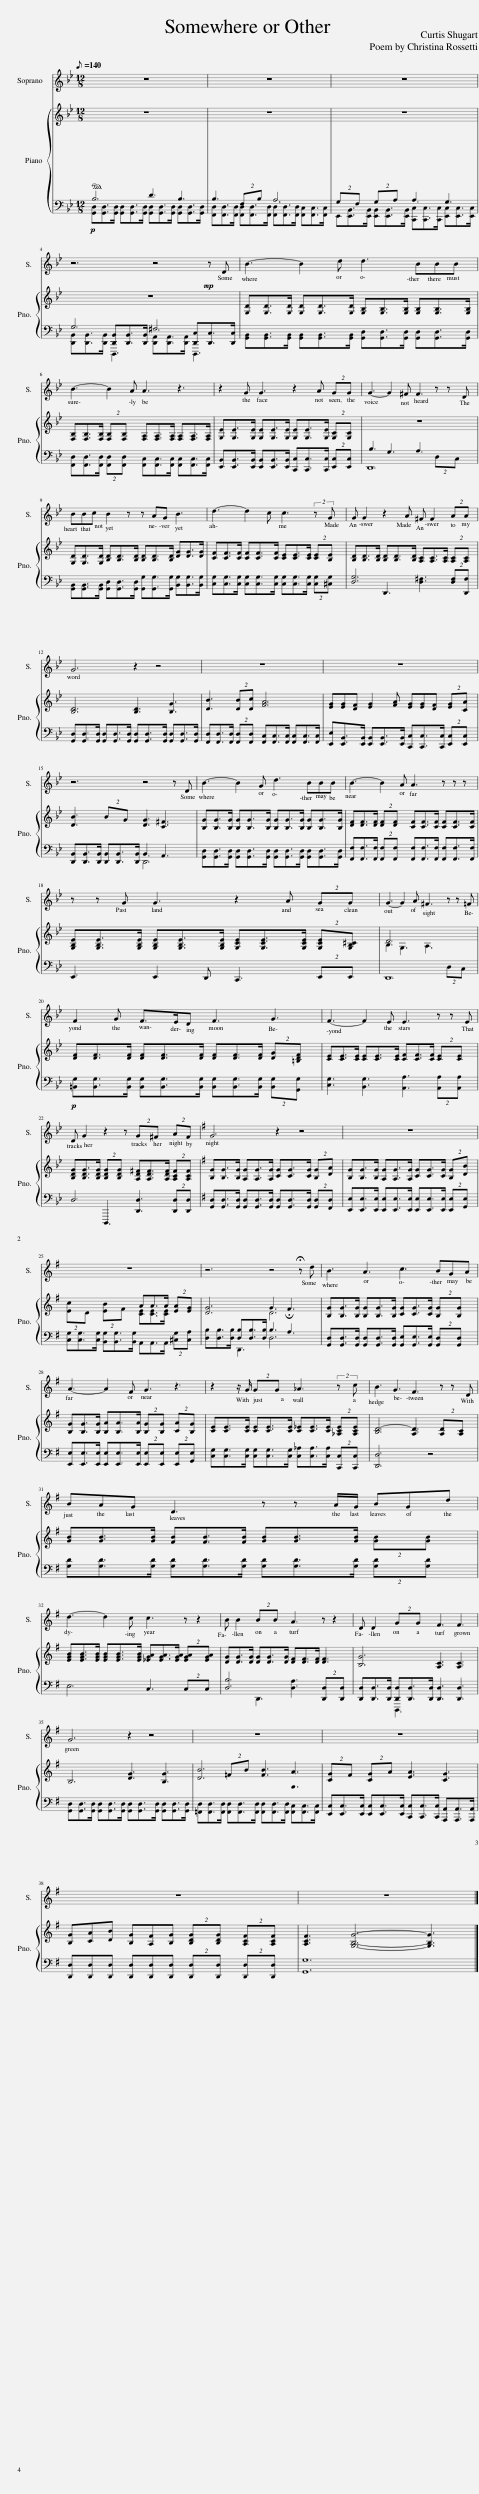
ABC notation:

X:1
%%score 1 { ( 2 6 ) | ( 3 4 5 ) }
L:1/8
Q:1/8=140
M:12/8
I:linebreak $
K:Bb
V:1 treble
V:2 treble
V:6 treble
V:3 bass
V:4 bass
V:5 bass
V:1
 z12 | z12 | z12 |$ z6 z4 z D | B3- B2 d d3 BBB |$ %5
 B3- B2 A A3 z3 | z2 G G3 z2 A (2:3:2GG | G3- G2 ^F F3 z z D |$ BBc B2 z z AG B3 | d3- d2 c c3 (2:3:2z G | %10
 G G2 z2 A ^F F2 (2:3:2AA |$ G6 z2 z4 | z12 | z12 |$ z6 z4 z D | %15
 B3- B2 G d3 BBB | B3- B2 A A3 z z z |$ z z G G3 z2 A (2:3:2GG | G3- G2 A ^F3 z z =F |$ F2 G F>ED F3 G3 | %20
 F3- F2 E E3 z z E |$ D G2 z2 z (2:3:2G^F (2:3:2AF |[K:G] G6 z2 z4 | z12 |$ z12 | %25
 z6 z4 !fermata!z d | B3 A3 c3 BGA |$ A3- A2 F G3 z3 | z2 z/ G/ (2:3:2GG _A3 (2:3:2z c | B3 G3 F3 z z D |$ %30
 BAG D3 z z A/G/ BGd |$ d3- d2 c c3 z z2 | B B2 (2:3:2BB A3 z z2 | D D2 (2:3:2GG F3 F3 |$ G6 z2 z4 | %35
 z12 | z12 |$ z12 | z12 |] %39
V:2
!ped! z12!ped-up! | z12 | z12 |$ z12!mp! | [G,D][G,D]>[G,D] [G,D][G,D]>[G,D] [G,B,][G,B,]>[G,B,] [G,B,][G,B,]>[G,B,] |$ %5
 [F,B,][F,B,]>[F,B,] (2:3:2[F,B,][F,B,] [F,A,][F,A,]>[F,A,] [F,A,][F,A,]>[F,A,] | [G,E][G,E]>[G,E] [G,E][G,E]>[G,E] [G,E][G,E]>[G,E] (2:3:2[G,C][G,C] | z12 |$ [G,D][G,D]>[G,D] [B,D][B,D]>[B,D] [B,D][B,D]>[B,D] [DG][DG]>[DG] | [CF][CF]>[CF] [CF][CF]>[CF] [CE][CE]>[CE] (2:3:2[CE][B,E] | %10
 [B,D][B,D]>[B,D] [B,D][B,D]>[B,D] [A,C][A,C]>[A,C] (2:3:2[A,C][A,C] |$ [B,D]6 [B,D]3 [B,G]3 | [DB]3 (2:3:2[DB][Dc] [FA]6 | [EG][EG][DF] [EG]2 [FA] [EG][EG][DF] (2:3:2[EG][CA] |$ [DB]3 (2:3:2BG [DG]3 [C^F]3 | %15
 [B,G][B,G]>[B,G] [B,G][B,G]>[B,G] [B,G][B,G]>[B,G] [B,G][B,G]>[B,G] | [DF][DF]>[DF] (2:3:2[DF][DF] [CF][CF]>[CF] [CF][CF]>[CF] |$ [G,B,E][G,B,E]>[G,B,E] [G,B,E][G,B,E]>[G,B,E] [G,CE][G,CE]>[G,CE] (2:3:2[G,CE][G,B,^C] | D6 x2 x4 |$ [DF][DF]>[DF] [DF][DF]>[DF] [DF][DF]>[DF] (2:3:2[DG][=B,DF] | %20
 [CE][CE]>[CE] [CE][CE]>[CE] [CF][CF]>[CF] (2:3:2[CE][CE] |$ [B,DG][B,DG]>[B,DG] (2:3:2[B,DG][B,DG] [A,D^F][A,DF]>[A,DF] (2:3:2[A,CF][A,CF] |[K:G] [B,G][B,G]>[B,G] [A,G][A,G]>[A,G] [CG][CG]>[CG] (2:3:2[B,G][DA] | [B,G][B,G]>[B,G] [A,G][A,G]>[A,G] [CG][CG]>[CG] (2:3:2[B,G][DB] |$ x x2 x x2 AA>A (2:3:2[EA][EG] | %25
 [DG]6 D6 | [B,G][B,G]>[B,G] [B,G][B,G]>[B,G] [CG][CG]>[CG] (2:3:2[B,G][B,G] |$ [B,G][B,G]>[B,G] [B,A][B,A]>[B,A] (2:3:2[B,G][B,G] (2:3:2[CA][B,G] | [CE][CE]>[CE] [CE][CE]>[CE] [C_E][CE]>[CE] (2:3:2[_A,CE][A,CE] | [B,D-]6 [A,D]3 (2:3:2[A,D][A,C] |$ %30
 [GB][GB]>[GB] [FB][FB]>[FB] [GB][GB]>[GB] (2:3:2[GB][GB] |$ [EGB][EGB]>[EGB] [EGB][EGB]>[EGB] [_EGA][EGA]>[EGA] (2:3:2[EGA][EGA] | [DG][DG]>[DG] [DG][DG]>[DG] [DF][DF]>[DF] [DF]3 | [B,G]6 [A,C]3 [A,C]3 |$ B,6 [DG]3 [B,G]3 | %35
 [DB]6 [=FB]3 [FA]3 | (2:3:2[CG]F (2:3:2[CG]A [EA]3 [CG]3 |$ [B,G][CA][DB] [B,G][A,F][B,G] (2:3:2[B,DG][B,DG] (2:3:2[A,CF][A,CF] | [A,CF]3 [G,B,G]6- [G,B,G]3 |] %39
V:3
!p! [G,,D,][G,,D,]>[G,,D,] [G,,D,][G,,D,]>[G,,D,] [G,,D,][G,,D,]>[G,,D,] [G,,D,][G,,D,]>[G,,D,] | [F,,D,][F,,D,]>[F,,D,] [F,,D,][F,,D,]>[F,,D,] [F,,D,][F,,D,]>[F,,D,] [F,,C,][F,,C,]>[F,,C,] | E,,[E,,B,,]>[E,,B,,] [E,,B,,][E,,B,,]>[E,,B,,] [C,,C,][C,,C,]>[C,,C,] [E,,C,][E,,C,]>[E,,C,] |$ [D,,B,,][D,,B,,]>[D,,B,,] [D,,B,,][D,,B,,]>[D,,B,,] [D,,A,,][D,,A,,]>[D,,A,,] [D,,C,][D,,C,]>[D,,C,] | [G,,B,,][G,,B,,]>[G,,B,,] [G,,B,,][G,,B,,]>[G,,B,,] [G,,D,][G,,D,]>[G,,D,] [G,,D,][G,,D,]>[G,,D,] |$ %5
 [F,,D,][F,,D,]>[F,,D,] (2:3:2[F,,D,][F,,D,] [F,,C,][F,,C,]>[F,,C,] [F,,C,][F,,C,]>[F,,C,] | [E,,B,,][E,,B,,]>[E,,B,,] [E,,B,,][E,,B,,]>[E,,B,,] [C,,C,][C,,C,]>[C,,C,] (2:3:2[E,,C,][E,,C,] | D,,12 |$ [G,,B,,][G,,B,,]>[G,,B,,] [G,,D,][G,,D,]>[G,,D,] [G,,G,][G,,G,]>[G,,G,] [B,,G,][B,,G,]>[B,,G,] | [C,G,][C,G,]>[C,G,] [C,G,][C,G,]>[C,G,] [C,G,][C,G,]>[C,G,] (2:3:2[C,G,][^C,G,] | %10
 [D,G,]6 [D,^F,]3 (2:3:2[D,F,][D,,F,] |$ [G,,D,][G,,D,]>[G,,D,] [G,,D,][G,,D,]>[G,,D,] [G,,D,][G,,D,]>[G,,D,] [G,,D,][G,,D,]>[G,,D,] | [F,,D,][F,,D,]>[F,,D,] (2:3:2[F,,D,][F,,D,] [F,,C,][F,,C,]>[F,,C,] [F,,C,][F,,C,]>[F,,C,] | [E,,E,][E,,B,,]>[E,,B,,] [E,,B,,][E,,B,,]>[E,,B,,] [C,,C,][C,,C,]>[C,,C,] (2:3:2[E,,C,][E,,C,] |$ [D,,B,,][D,,B,,]>[D,,B,,] [D,,B,,][D,,B,,]>[D,,B,,] D,,6 | %15
 [G,,D,][G,,D,]>[G,,D,] [G,,D,][G,,D,]>[G,,D,] [G,,D,][G,,D,]>[G,,D,] [G,,D,][G,,D,]>[G,,D,] | [F,,F,][F,,F,]>[F,,F,] (2:3:2[F,,F,][F,,F,] [F,,F,][F,,F,]>[F,,F,] [F,,F,][F,,F,]>[F,,F,] |$ E,,3 E,,2 D,, C,,3 (2:3:2E,,E,, | D,,12 |$!p! [=B,,G,][B,,G,]>[B,,G,] [B,,G,][B,,G,]>[B,,G,] [B,,G,][B,,G,]>[B,,G,] (2:3:2[B,,G,][G,,G,] | %20
 [C,G,]3 [B,,G,]3 [A,,A,]3 (2:3:2[A,,A,][A,,A,] |$ D,6 [D,,D,]3 (2:3:2[D,,D,][D,,D,] |[K:G] [G,,D,][G,,D,]>[G,,D,] [G,,D,][G,,D,]>[G,,D,] [G,,D,][G,,D,]>[G,,D,] (2:3:2[G,,D,][F,,D,] | [E,,E,][E,,E,]>[E,,E,] [E,,E,][E,,E,]>[E,,E,] [E,,E,][E,,E,]>[E,,E,] (2:3:2[E,,E,][G,,E,] |$ [C,G,][C,G,]>[C,G,] [B,,G,][B,,G,]>[B,,G,] A,,A,,>A,, (2:3:2[^C,G,][C,A,] | %25
 [D,B,][D,B,]>[D,B,] [D,B,][D,B,]>[D,B,] D,6 | [G,,D,][G,,D,]>[G,,D,] [G,,D,][G,,D,]>[G,,D,] [G,,E,][G,,E,]>[G,,E,] (2:3:2[G,,D,][G,,D,] |$ [E,,E,][E,,E,]>[E,,E,] [E,,E,][E,,E,]>[E,,E,] (2:3:2[E,,E,][E,,E,] (2:3:2[E,,E,][G,,E,] | [C,G,][C,G,]>[C,G,] [C,G,][C,G,]>[C,G,] [C,_A,][C,A,]>[C,A,] (2:3:2[C,,C,][C,,C,] | [D,,D,]6 x2 z4 |$ %30
 [G,D][G,D]>[G,D] [G,D][G,D]>[G,D] [G,D][G,D]>[G,D] (2:3:2[G,D][G,D] |$ E,6 C,3 (2:3:2C,C, | [D,B,]6 [D,A,]3 (2:3:2[D,,D,][D,,D,] | [D,,D,][D,,D,]>[D,,D,] [D,,D,][D,,D,]>[D,,D,] [D,,D,]3 [D,,D,]3 |$ [G,,D,][G,,D,]>[G,,D,] [G,,D,][G,,D,]>[G,,D,] [G,,D,][G,,D,]>[G,,D,] [G,,D,][G,,D,]>[G,,D,] | %35
 [=F,,D,][F,,D,]>[F,,D,] [F,,D,][F,,D,]>[F,,D,] [F,,D,][F,,D,]>[F,,D,] [F,,C,][F,,C,]>[F,,C,] | [E,,C,][E,,C,]>[E,,C,] [E,,C,][E,,C,]>[E,,C,] [C,,C,][C,,C,]>[C,,C,] [A,,,A,,][A,,,A,,]>[A,,,A,,] |$ [D,,D,][D,,D,][D,,D,] [D,,D,][D,,D,][D,,D,] (2:3:2[D,,D,][D,,D,] (2:3:2[D,,D,][D,,D,] | [G,,G,]12 |] %39
V:4
 B,6 D3 B,3 | B,3 (2:3:2F,B, A,6 | (2:3:2G,F, (2:3:2G,A, A,3 G,3 |$ G,6 ^F,6 | x12 |$ %5
 x12 | x12 | B,3 G,3 A,3 (2:3:2D,C, |$ x12 | x12 | %10
 x3 D,,3 x6 |$ x12 | x12 | x12 |$ x6 B,,3 A,,3 | %15
 x12 | x12 |$ x12 | x9 (2:3:2D,C, |$ x12 | %20
 x12 |$ x3 D,,,3 x6 |[K:G] x12 | x12 |$ x12 | %25
 x6 B,3 A,3 | x12 |$ x12 | x12 | x12 |$ %30
 x12 |$ x12 | x3 D,,3 x6 | x3 D,,,3 x6 |$ x12 | %35
 x12 | x12 |$ x12 | x12 |] %39
V:5
 x12 | x12 | x12 |$ x3 D,,,3 x3 D,,,3 | x12 |$ %5
 x12 | x12 | x12 |$ x12 | x12 | %10
 x12 |$ x12 | x12 | x12 |$ x12 | %15
 x12 | x12 |$ x12 | x12 |$ x12 | %20
 x12 |$ x12 |[K:G] x12 | x12 |$ x12 | %25
 x3 D,,3 x6 | x12 |$ x12 | x12 | x12 |$ %30
 x12 |$ x12 | x12 | x12 |$ x12 | %35
 x12 | x12 |$ x12 | x12 |] %39
V:6
 x12 | x12 | x12 |$ x12 | x12 |$ %5
 x12 | x12 | x12 |$ x12 | x12 | %10
 x12 |$ x12 | x12 | x12 |$ x12 | %15
 x12 | x12 |$ x12 | B,3 G,3 A,3 x3 |$ x12 | %20
 x12 |$ x12 |[K:G] x12 | x12 |$ (2:3:2[Ec]D (2:3:2[EB]F [CE][CE]>[CE] x3 | %25
 x6 G3 !fermata!F3 | x12 |$ x12 | x12 | x12 |$ %30
 x12 |$ x12 | x12 | x12 |$ x12 | %35
 x3 (2:3:2=FB x6 | x12 |$ x12 | x12 |] %39
